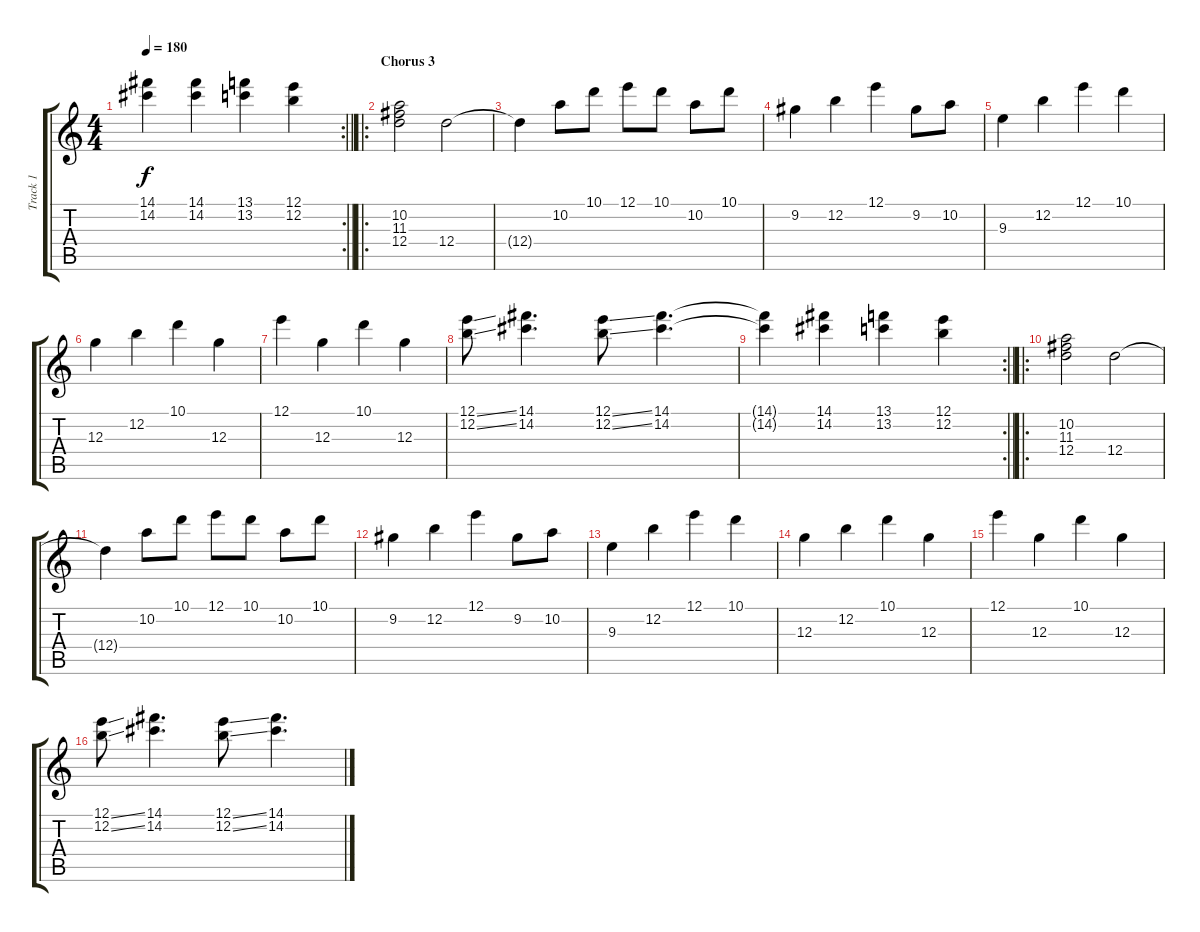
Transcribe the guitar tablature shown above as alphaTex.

\track ("Track 1" "Track 1") {instrument distortionguitar}
\staff {score tabs}
\tuning (E4 B3 G3 D3 A2 E2) {hide}
\rc 2
\ts (4 4)
\tempo 180
\clef g2
\barLineRight lightlight
\ks c
(14.1{t} 14.2{t}).4{dy f} (14.1 14.2).4 (13.1 13.2).4 (12.1 12.2).4 |
\ro
\section ("" "Chorus 3")
(10.2 11.3 12.4).2 12.4.2 |
12.4{t}.4 10.2.8 10.1.8 12.1.8 10.1.8 10.2.8 10.1.8 |
9.2.4 12.2.4 12.1.4 9.2.8 10.2.8 |
9.3.4 12.2.4 12.1.4 10.1.4 |
12.3.4 12.2.4 10.1.4 12.3.4 |
12.1.4 12.3.4 10.1.4 12.3.4 |
(12.1{ss} 12.2{ss}).8 (14.1 14.2).4{d} (12.1{ss} 12.2{ss}).8 (14.1 14.2).4{d} |
\rc 2
\barLineRight lightlight
(14.1{t} 14.2{t}).4 (14.1 14.2).4 (13.1 13.2).4 (12.1 12.2).4 |
\ro
(10.2 11.3 12.4).2 12.4.2 |
12.4{t}.4 10.2.8 10.1.8 12.1.8 10.1.8 10.2.8 10.1.8 |
9.2.4 12.2.4 12.1.4 9.2.8 10.2.8 |
9.3.4 12.2.4 12.1.4 10.1.4 |
12.3.4 12.2.4 10.1.4 12.3.4 |
12.1.4 12.3.4 10.1.4 12.3.4 |
(12.1{ss} 12.2{ss}).8 (14.1 14.2).4{d} (12.1{ss} 12.2{ss}).8 (14.1 14.2).4{d}
